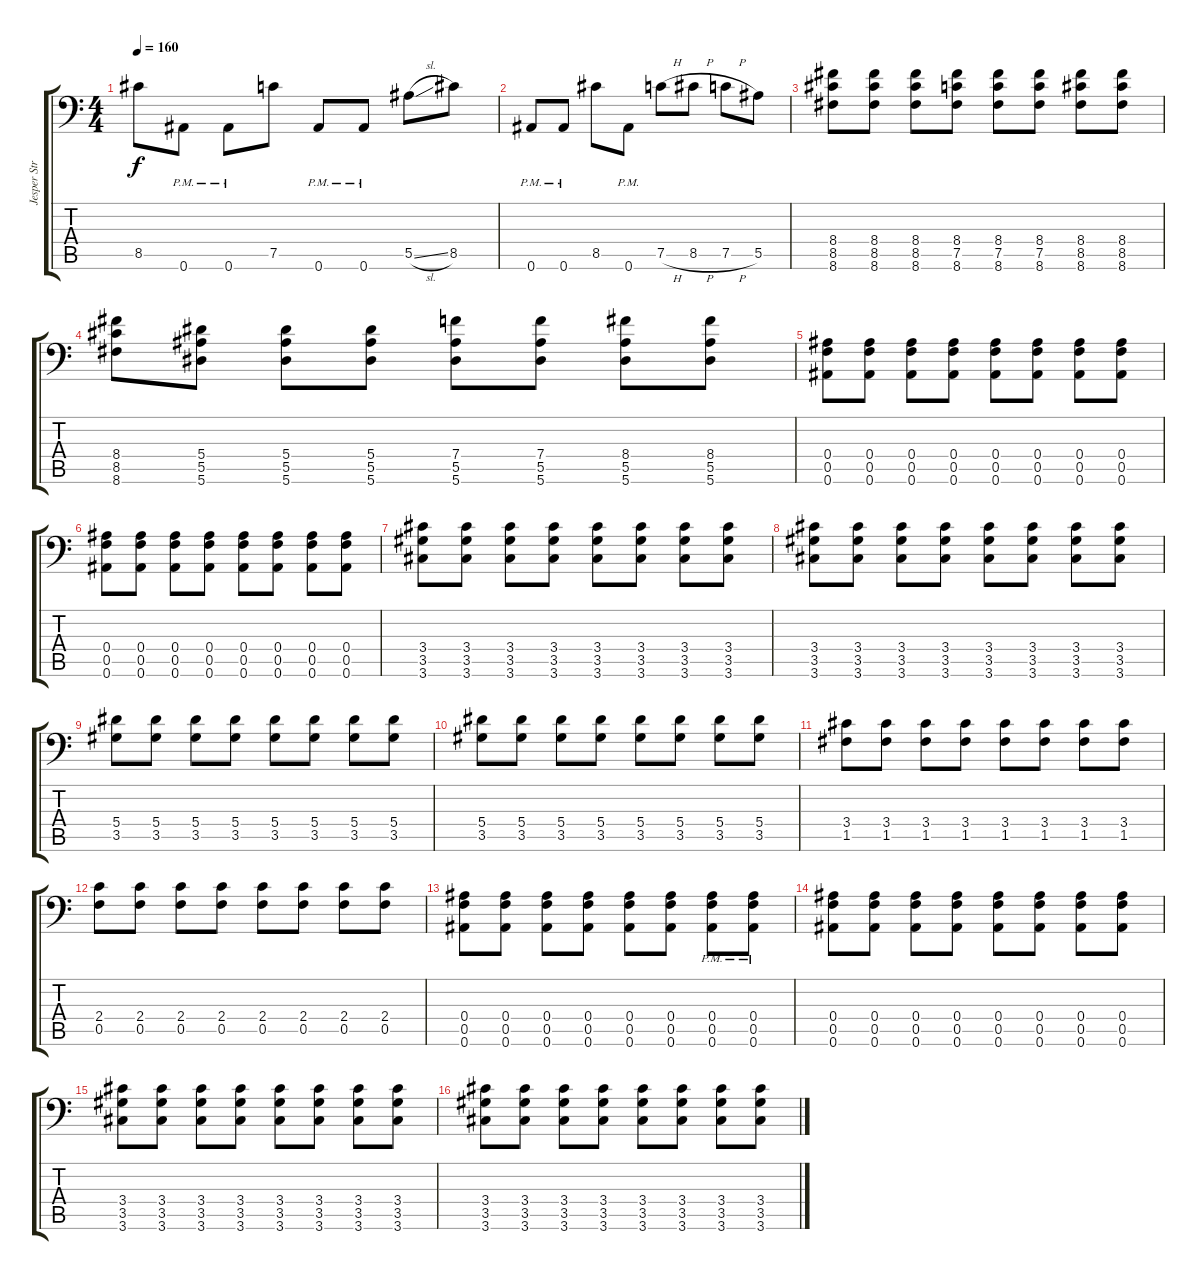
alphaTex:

\track ("Jesper Strömblad" "Jesper Str") {instrument distortionguitar}
\staff {score tabs}
\tuning (C4 G3 Eb3 Bb2 F2 Bb1) {hide}
\ts (4 4)
\tempo 160
\clef f4
\ks c
8.5.8{dy f balance 0} 0.6{pm}.8 0.6{pm}.8 7.5.8 0.6{pm}.8 0.6{pm}.8 5.5{sl}.8 8.5.8 |
0.6{pm}.8 0.6{pm}.8 8.5.8 0.6{pm}.8 7.5{h}.8 8.5{h}.8 7.5{h}.8 5.5.8 |
(8.4 8.5 8.6).8 (8.4 8.5 8.6).8 (8.4 8.5 8.6).8 (8.4 7.5 8.6).8 (8.4 7.5 8.6).8 (8.4 7.5 8.6).8 (8.4 8.5 8.6).8 (8.4 8.5 8.6).8 |
(8.4 8.5 8.6).8 (5.4 5.5 5.6).8 (5.4 5.5 5.6).8 (5.4 5.5 5.6).8 (7.4 5.5 5.6).8 (7.4 5.5 5.6).8 (8.4 5.5 5.6).8 (8.4 5.5 5.6).8 |
(0.4 0.5 0.6).8{balance 8} (0.4 0.5 0.6).8 (0.4 0.5 0.6).8 (0.4 0.5 0.6).8 (0.4 0.5 0.6).8 (0.4 0.5 0.6).8 (0.4 0.5 0.6).8 (0.4 0.5 0.6).8 |
(0.4 0.5 0.6).8 (0.4 0.5 0.6).8 (0.4 0.5 0.6).8 (0.4 0.5 0.6).8 (0.4 0.5 0.6).8 (0.4 0.5 0.6).8 (0.4 0.5 0.6).8 (0.4 0.5 0.6).8 |
(3.4 3.5 3.6).8 (3.4 3.5 3.6).8 (3.4 3.5 3.6).8 (3.4 3.5 3.6).8 (3.4 3.5 3.6).8 (3.4 3.5 3.6).8 (3.4 3.5 3.6).8 (3.4 3.5 3.6).8 |
(3.4 3.5 3.6).8 (3.4 3.5 3.6).8 (3.4 3.5 3.6).8 (3.4 3.5 3.6).8 (3.4 3.5 3.6).8 (3.4 3.5 3.6).8 (3.4 3.5 3.6).8 (3.4 3.5 3.6).8 |
(5.4 3.5).8 (5.4 3.5).8 (5.4 3.5).8 (5.4 3.5).8 (5.4 3.5).8 (5.4 3.5).8 (5.4 3.5).8 (5.4 3.5).8 |
(5.4 3.5).8 (5.4 3.5).8 (5.4 3.5).8 (5.4 3.5).8 (5.4 3.5).8 (5.4 3.5).8 (5.4 3.5).8 (5.4 3.5).8 |
(3.4 1.5).8 (3.4 1.5).8 (3.4 1.5).8 (3.4 1.5).8 (3.4 1.5).8 (3.4 1.5).8 (3.4 1.5).8 (3.4 1.5).8 |
(2.4 0.5).8 (2.4 0.5).8 (2.4 0.5).8 (2.4 0.5).8 (2.4 0.5).8 (2.4 0.5).8 (2.4 0.5).8 (2.4 0.5).8 |
(0.4 0.5 0.6).8 (0.4 0.5 0.6).8 (0.4 0.5 0.6).8 (0.4 0.5 0.6).8 (0.4 0.5 0.6).8 (0.4 0.5 0.6).8 (0.4{pm} 0.5{pm} 0.6{pm}).8 (0.4{pm} 0.5{pm} 0.6{pm}).8 |
(0.4 0.5 0.6).8 (0.4 0.5 0.6).8 (0.4 0.5 0.6).8 (0.4 0.5 0.6).8 (0.4 0.5 0.6).8 (0.4 0.5 0.6).8 (0.4 0.5 0.6).8 (0.4 0.5 0.6).8 |
(3.4 3.5 3.6).8 (3.4 3.5 3.6).8 (3.4 3.5 3.6).8 (3.4 3.5 3.6).8 (3.4 3.5 3.6).8 (3.4 3.5 3.6).8 (3.4 3.5 3.6).8 (3.4 3.5 3.6).8 |
(3.4 3.5 3.6).8 (3.4 3.5 3.6).8 (3.4 3.5 3.6).8 (3.4 3.5 3.6).8 (3.4 3.5 3.6).8 (3.4 3.5 3.6).8 (3.4 3.5 3.6).8 (3.4 3.5 3.6).8
